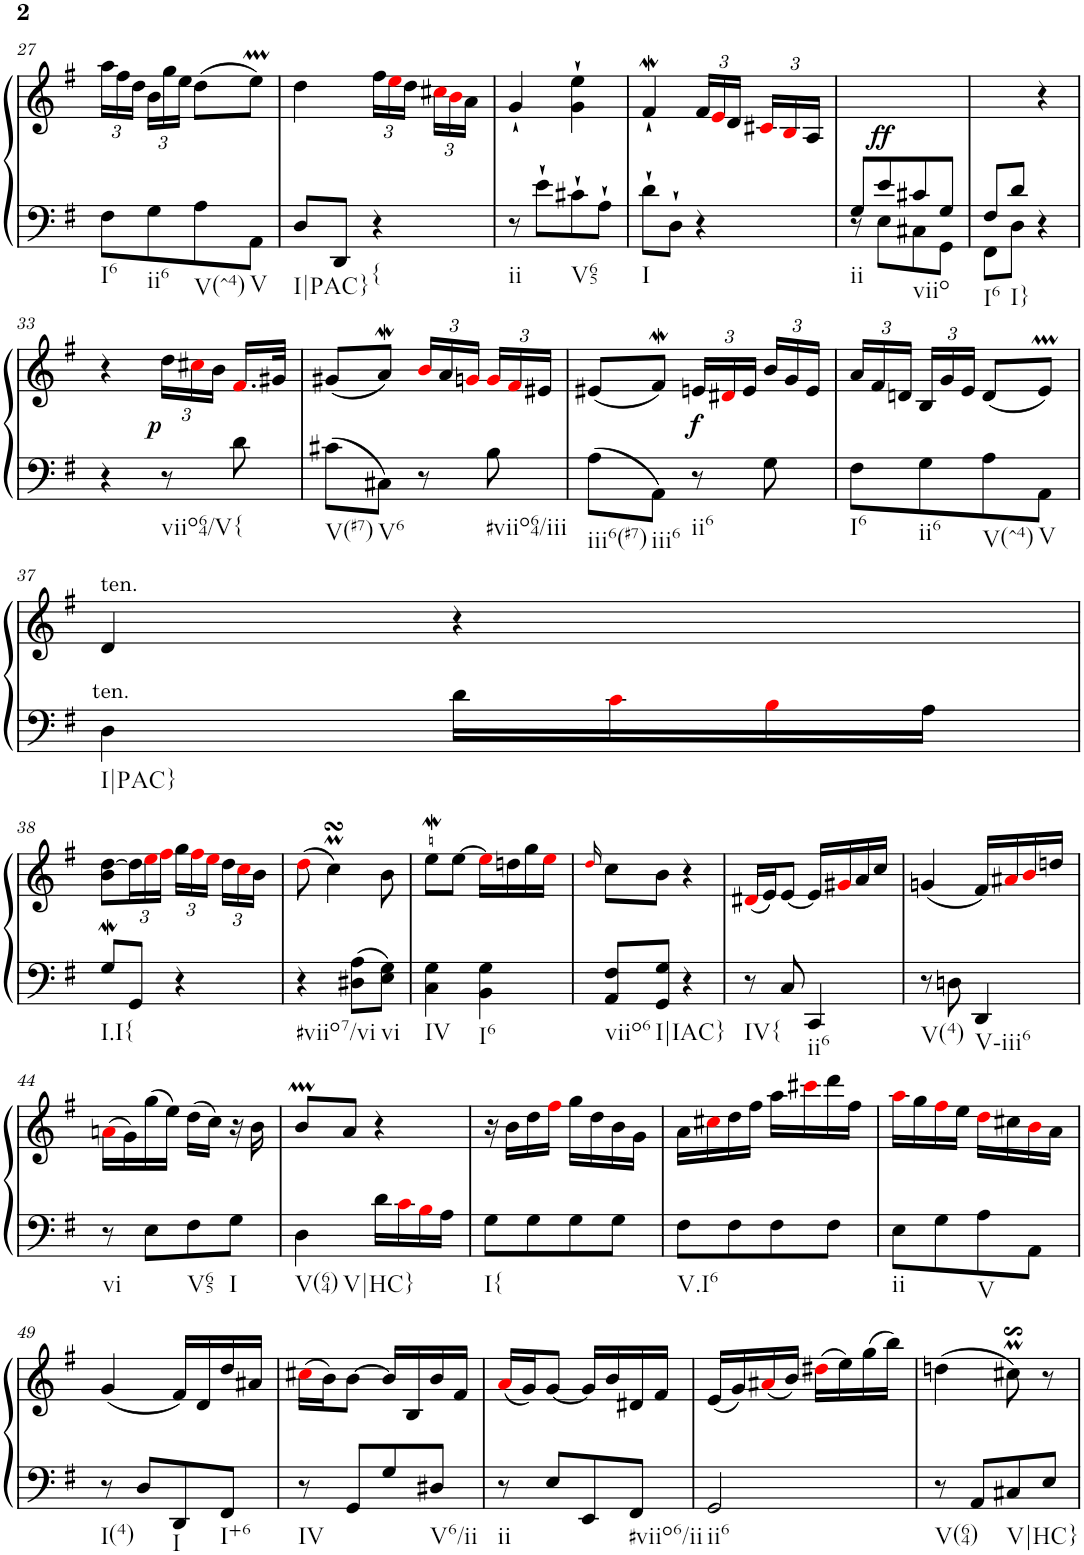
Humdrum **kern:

**kern	**kern	**dynam
*part1	*part1	*part1
*staff2	*staff1	*staff1/2
*I"Harpsichord	*	*
*I'Hch.	*	*
!!LO:PB:g=z
*clefF4	*clefG2	*
*k[f#]	*k[f#]	*
*M2/4	*M2/4	*
*	*Xbrackettup	*
=27	=27	=27
!LO:TX:b:t=I6	!	!
8F#\L	24aa\LL	.
.	24ff#\	.
.	24dd\JJ	.
!LO:TX:b:t=ii6	!	!
8G\	24b\LL	.
.	24gg\	.
.	24ee\JJ	.
!LO:TX:b:t=V(^4)	!	!
8A\	(>8dd\L	.
!LO:TX:b:t=V	!	!
8AA\J	8eeM\J)	.
=28	=28	=28
!LO:TX:b:t=I|PAC}	!	!
8D/L	4dd\	.
8DD/J	.	.
!LO:TX:b:t={	!	!
4r	24ff#\LL	.
.	24eei\	.
.	24dd\JJ	.
.	24cc#Xi\LL	.
.	24bi\	.
.	24a\JJ	.
=29	=29	=29
!LO:TX:b:t=ii	!	!
8r	4g`/	.
8e`\L	.	.
!LO:TX:b:t=V65	!	!
8c#X`\	4g\` 4ee\`	.
8A`\J	.	.
=30	=30	=30
!LO:TX:b:t=I	!	!
8d`\L	4f#W`/	.
8D`\J	.	.
4r	24f#/LL	.
.	24ei/	.
.	24d/JJ	.
.	24c#Xi/LL	.
.	24Bi/	.
.	24A/JJ	.
=31	=31	=31
*^	*	*
!LO:TX:b:t=ii	!	!	!
8G/L	8r	8ryy	.
!	!	!	!LO:DY:b
8e/	8E\L	4.ryy	ff
!LO:TX:b:t=viio	!	!	!
8c#X/	8C#X\	.	.
8G/J	8GG\J	.	.
=32	=32	=32	=32
!LO:TX:b:t=I6	!	!	!
8F#/L	8FF#\L	4ryy	.
!LO:TX:b:t=I}	!	!	!
8d/J	8D\J	.	.
4ryy	4r	4r	.
*v	*v	*	*
!!LO:LB:g=z
=33	=33	=33
4r	4r	.
!LO:TX:b:t=viio64/V{	!	!
!	!	!LO:DY:b
8r	24dd\LL	p
.	24cc#Xi\	.
.	24b\JJ	.
8d\	16.f#i/LL	.
.	32g#X/JJk	.
=34	=34	=34
!LO:TX:b:t=V(#7)	!	!
8c#X\L	(<8g#X/L	.
!LO:TX:b:t=V6	!	!
8C#X\J	8aW/J)	.
8r	24bi/LL	.
.	24a/	.
.	24gni/JJ	.
!LO:TX:b:t=#viio64/iii	!	!
8B\	24gi/LL	.
.	24f#i/	.
.	24e#X/JJ	.
=35	=35	=35
!LO:TX:b:t=iii6(#7)	!	!
8A\L	(<8e#X/L	.
!LO:TX:b:t=iii6	!	!
8AA\J	8f#W/J)	.
!LO:TX:b:t=ii6	!	!
!	!	!LO:DY:b
8r	24en/LL	f
.	24d#Xi/	.
.	24e/JJ	.
8G\	24b/LL	.
.	24g/	.
.	24e/JJ	.
=36	=36	=36
!LO:TX:b:t=I6	!	!
8F#\L	24a/LL	.
.	24f#/	.
.	24dn/JJ	.
!LO:TX:b:t=ii6	!	!
8G\	24B/LL	.
.	24g/	.
.	24e/JJ	.
!LO:TX:b:t=V(^4)	!	!
8A\	(<8d/L	.
!LO:TX:b:t=V	!	!
8AA\J	8eM/J)	.
!!LO:LB:g=z
=37	=37	=37
!	!LO:TX:a:t=ten.	!
!LO:TX:a:t=ten.	!	!
!LO:TX:b:t=I|PAC}	!	!
4D\	4d/	.
16d\LL	4r	.
16ci\	.	.
16Bi\	.	.
16A\JJ	.	.
!!LO:LB:g=z
=38	=38	=38
!LO:TX:b:t=I.I{	!	!
8Gw/L	8b\ [8dd\L	.
8GG/J	24dd\L]	.
.	24eei\	.
.	24ff#i\JJ	.
4r	24gg\LL	.
.	24ff#i\	.
.	24eei\JJ	.
.	24dd\LL	.
.	24cci\	.
.	24b\JJ	.
=39	=39	=39
!LO:TX:b:t=#viio7/vi	!	!
4r	(>8ddi\	.
.	4ccMsSSs\)	.
8D#X\ 8A\L	.	.
!LO:TX:b:t=vi	!	!
8E\ 8G\J	8b\	.
=40	=40	=40
!LO:TX:b:t=IV	!	!
4C\ 4G\	8eeW\L	.
.	[8ee\J	.
!LO:TX:b:t=I6	!	!
4BB\ 4G\	16eei\LL]	.
.	16ddn\	.
.	16gg\	.
.	16eei\JJ	.
=41	=41	=41
.	16qddi/	.
!LO:TX:b:t=viio6	!	!
8AA/ 8F#/L	8cc\L	.
!LO:TX:b:t=I|IAC}	!	!
8GG/ 8G/J	8b\J	.
4r	4r	.
=42	=42	=42
!LO:TX:b:t=IV{	!	!
8r	(<16d#Xi/LL	.
.	16e/J)	.
8C/	[8e/J	.
!LO:TX:b:t=ii6	!	!
4CC/	16e/LL]	.
.	16g#Xi/	.
.	16a/	.
.	16cc/JJ	.
=43	=43	=43
!LO:TX:b:t=V(4)	!	!
8r	(<4gn/	.
8Dn\	.	.
!LO:TX:b:t=V-iii6	!	!
4DD/	16f#/LL)	.
.	16a#Xi/	.
.	16bi/	.
.	16ddn/JJ	.
!!LO:LB:g=z
=44	=44	=44
!LO:TX:b:t=vi	!	!
8r	(>16ani\LL	.
.	16g\)	.
8E\L	(>16gg\	.
.	16ee\JJ)	.
!LO:TX:b:t=V65	!	!
8F#\	(>16dd\LL	.
.	16cc\JJ)	.
!LO:TX:b:t=I	!	!
8G\J	16r	.
.	16b\	.
=45	=45	=45
!LO:TX:b:t=V(64)	!	!
!LO:TX:b:t=V|HC}	!	!
4D\	8bm/L	.
.	8a/J	.
16d\LL	4r	.
16ci\	.	.
16Bi\	.	.
16A\JJ	.	.
=46	=46	=46
!LO:TX:b:t=I{	!	!
8G\L	16r	.
.	16b\LL	.
8G\	16dd\	.
.	16ff#i\JJ	.
8G\	16gg\LL	.
.	16dd\	.
8G\J	16b\	.
.	16g\JJ	.
=47	=47	=47
!LO:TX:b:t=V.I6	!	!
8F#\L	16a\LL	.
.	16cc#Xi\	.
8F#\	16dd\	.
.	16ff#\JJ	.
8F#\	16aa\LL	.
.	16ccc#Xi\	.
8F#\J	16ddd\	.
.	16ff#\JJ	.
=48	=48	=48
!LO:TX:b:t=ii	!	!
8E\L	16aai\LL	.
.	16gg\	.
8G\	16ff#i\	.
.	16ee\JJ	.
!LO:TX:b:t=V	!	!
8A\	16ddi\LL	.
.	16cc#X\	.
8AA\J	16bi\	.
.	16a\JJ	.
!!LO:LB:g=z
=49	=49	=49
!LO:TX:b:t=I(4)	!	!
8r	(<4g/	.
8D/L	.	.
!LO:TX:b:t=I	!	!
8DD/	16f#/LL)	.
.	16d/	.
!LO:TX:b:t=I+6	!	!
8FF#/J	16dd/	.
.	16a#X/JJ	.
=50	=50	=50
!LO:TX:b:t=IV	!	!
8r	(>16cc#Xi\LL	.
.	16b\J)	.
8GG/L	[8b\J	.
8G/	16b/LL]	.
.	16B/	.
!LO:TX:b:t=V6/ii	!	!
8D#X/J	16b/	.
.	16f#/JJ	.
=51	=51	=51
!LO:TX:b:t=ii	!	!
8r	(<16ai/LL	.
.	16g/J)	.
8E/L	[8g/J	.
8EE/	16g/LL]	.
.	16b/	.
!LO:TX:b:t=#viio6/ii	!	!
8FF#/J	16d#X/	.
.	16f#/JJ	.
=52	=52	=52
!LO:TX:b:t=ii6	!	!
2GG/	(<16e/LL	.
.	16g/)	.
.	(<16a#Xi/	.
.	16b/JJ)	.
.	(>16dd#Xi\LL	.
.	16ee\)	.
.	(>16gg\	.
.	16bb\JJ)	.
=53	=53	=53
!LO:TX:b:t=V(64)	!	!
8r	(>4ddn\	.
8AA/L	.	.
!LO:TX:b:t=V|HC}	!	!
8C#X/	8cc#Xms$sS\)	.
8E/J	8r	.
=	=	=
*-	*-	*-
